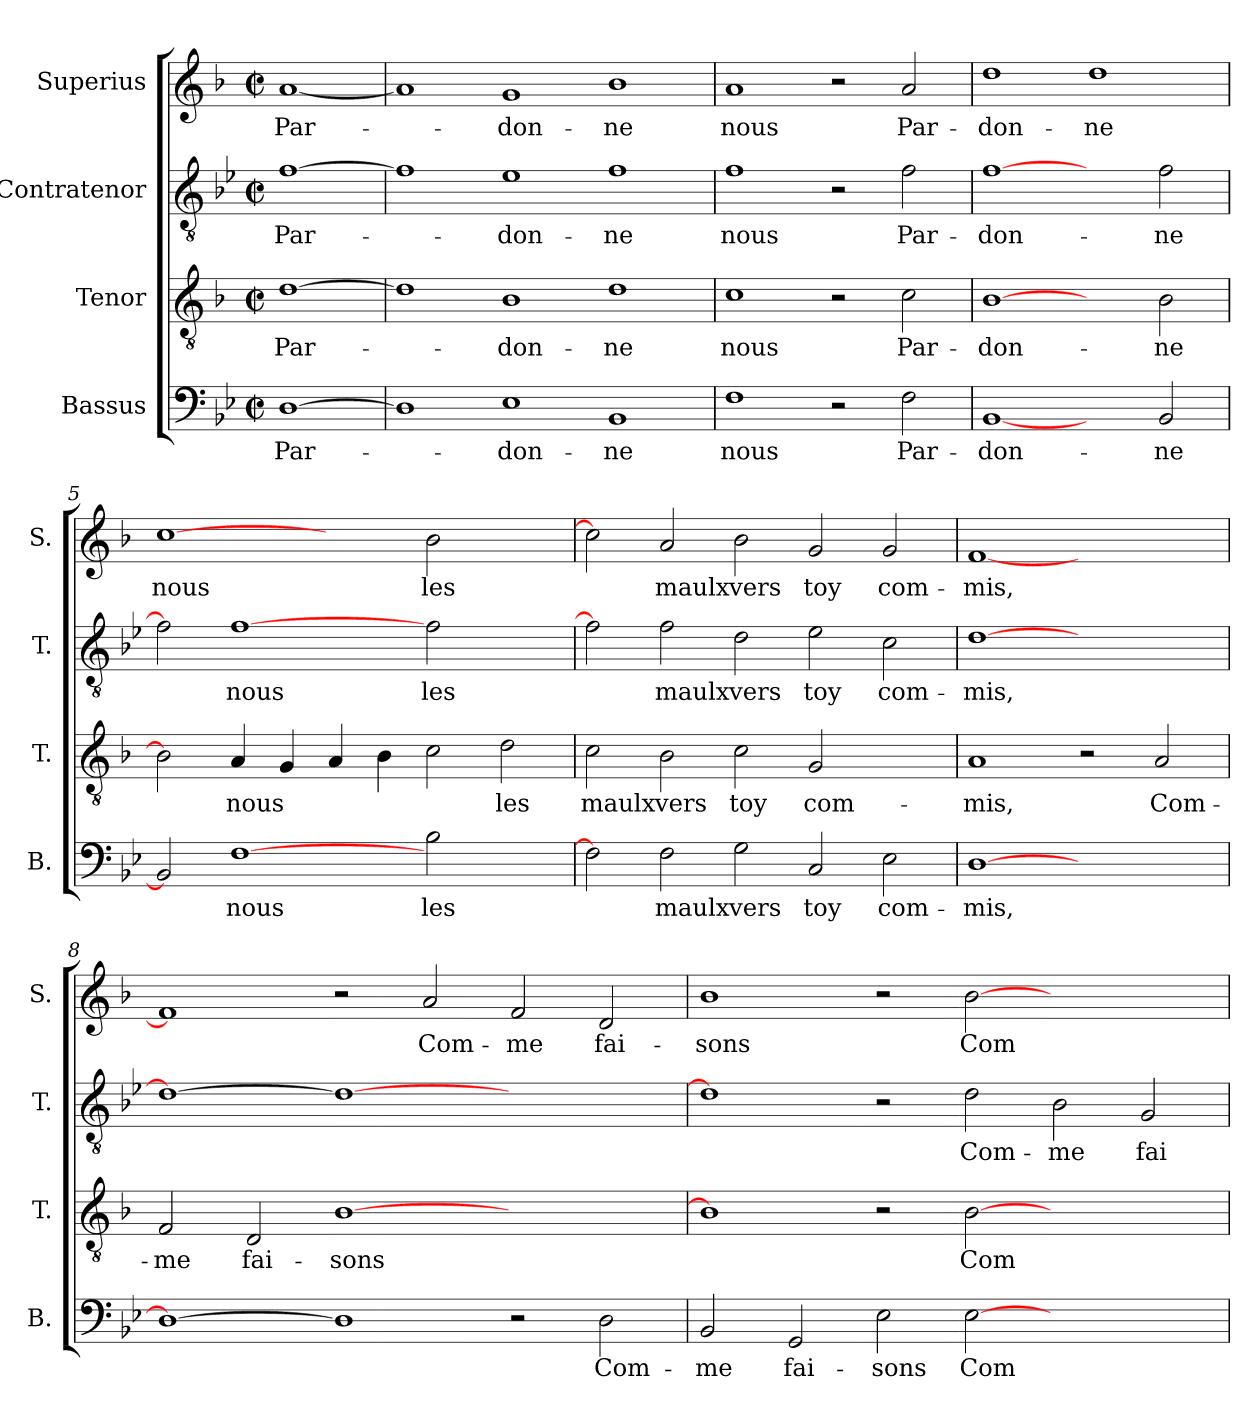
**kern	**text	**kern	**text	**kern	**text	**kern	**text
*part4	*part4	*part3	*part3	*part2	*part2	*part1	*part1
*staff4	*staff4	*staff3	*staff3	*staff2	*staff2	*staff1	*staff1
*I"Bassus	*	*I"Tenor	*	*I"Contratenor	*	*I"Superius	*
*I'B.	*	*I'T.	*	*I'T.	*	*I'S.	*
*clefF4	*	*clefGv2	*	*clefGv2	*	*clefG2	*
*k[b-e-]	*	*k[b-]	*	*k[b-e-]	*	*k[b-]	*
*B-:	*	*F:	*	*B-:	*	*F:	*
*M2/2	*	*M2/2	*	*M2/2	*	*M2/2	*
*met(c|)	*	*met(c|)	*	*met(c|)	*	*met(c|)	*
=1	=1	=1	=1	=1	=1	=1	=1
[1D\	Par-	[1d\	Par-	[1f\	Par-	[1a/	Par-
=2	=2	=2	=2	=2	=2	=2	=2
1D\]	.	1d\]	.	1f\]	.	1a/]	.
1E-\	-don-	1B-\	-don-	1e-\	-don-	1g/	-don-
1BB-/	-ne	1d\	-ne	1f\	-ne	1b-\	-ne
=3	=3	=3	=3	=3	=3	=3	=3
1F\	nous	1c\	nous	1f\	nous	1a/	nous
2r	.	2r	.	2r	.	2r	.
2F\	Par-	2c\	Par-	2f\	Par-	2a/	Par-
=4	=4	=4	=4	=4	=4	=4	=4
[1BB-/	-don-	[1B-\	-don-	[1f\	-don-	1dd\	-don-
2ryy	.	2ryy	.	2ryy	.	1dd\	-ne
2BB-/	-ne	2B-\	-ne	2f\	-ne	.	.
=5	=5	=5	=5	=5	=5	=5	=5
2BB-/]	.	2B-\]	.	2f\]	.	[1cc\	nous
[1F\	nous	4A/	nous	[1f\	nous	.	.
.	.	4G/	.	.	.	.	.
.	.	4A/	.	.	.	2ryy	.
.	.	4B-\	.	.	.	.	.
2B-\	les	2c\	.	2f\	les	2b-\	les
2ryy	.	2d\	les	2ryy	.	2ryy	.
=6	=6	=6	=6	=6	=6	=6	=6
2F\]	.	2c\	maulx	2f\]	.	2cc\]	.
2F\	maulx	2B-\	vers	2f\	maulx	2a/	maulx
2G\	vers	2c\	toy	2d\	vers	2b-\	vers
2C/	toy	2G/	com-	2e-\	toy	2g/	toy
2E-\	com-	2ryy	.	2c\	com-	2g/	com-
=7	=7	=7	=7	=7	=7	=7	=7
[1D\	-mis,	1A/	-mis,	[1d\	-mis,	[1f/	-mis,
1ryy	.	2r	.	1ryy	.	1ryy	.
.	.	2A/	Com-	.	.	.	.
!!LO:LB:g=z
=8	=8	=8	=8	=8	=8	=8	=8
1D\_	.	2F/	-me	1d\_	.	1f/]	.
.	.	2D/	fai-	.	.	.	.
1D\]	.	[1B-\	-sons	1d\_	.	2r	.
.	.	.	.	.	.	2a/	Com-
2r	.	1ryy	.	1ryy	.	2f/	-me
2D\	Com-	.	.	.	.	2d/	fai-
=9	=9	=9	=9	=9	=9	=9	=9
2BB-/	-me	1B-\]	.	1d\]	.	1b-\	-sons
2GG/	fai-	.	.	.	.	.	.
2E-\	-sons	2r	.	2r	.	2r	.
[2E-\	Com-	[2B-\	Com-	2d\	Com-	[2b-\	Com-
1ryy	.	1ryy	.	2B-\	-me	1ryy	.
.	.	.	.	2G/	fai-	.	.
=	=	=	=	=	=	=	=
*-	*-	*-	*-	*-	*-	*-	*-
